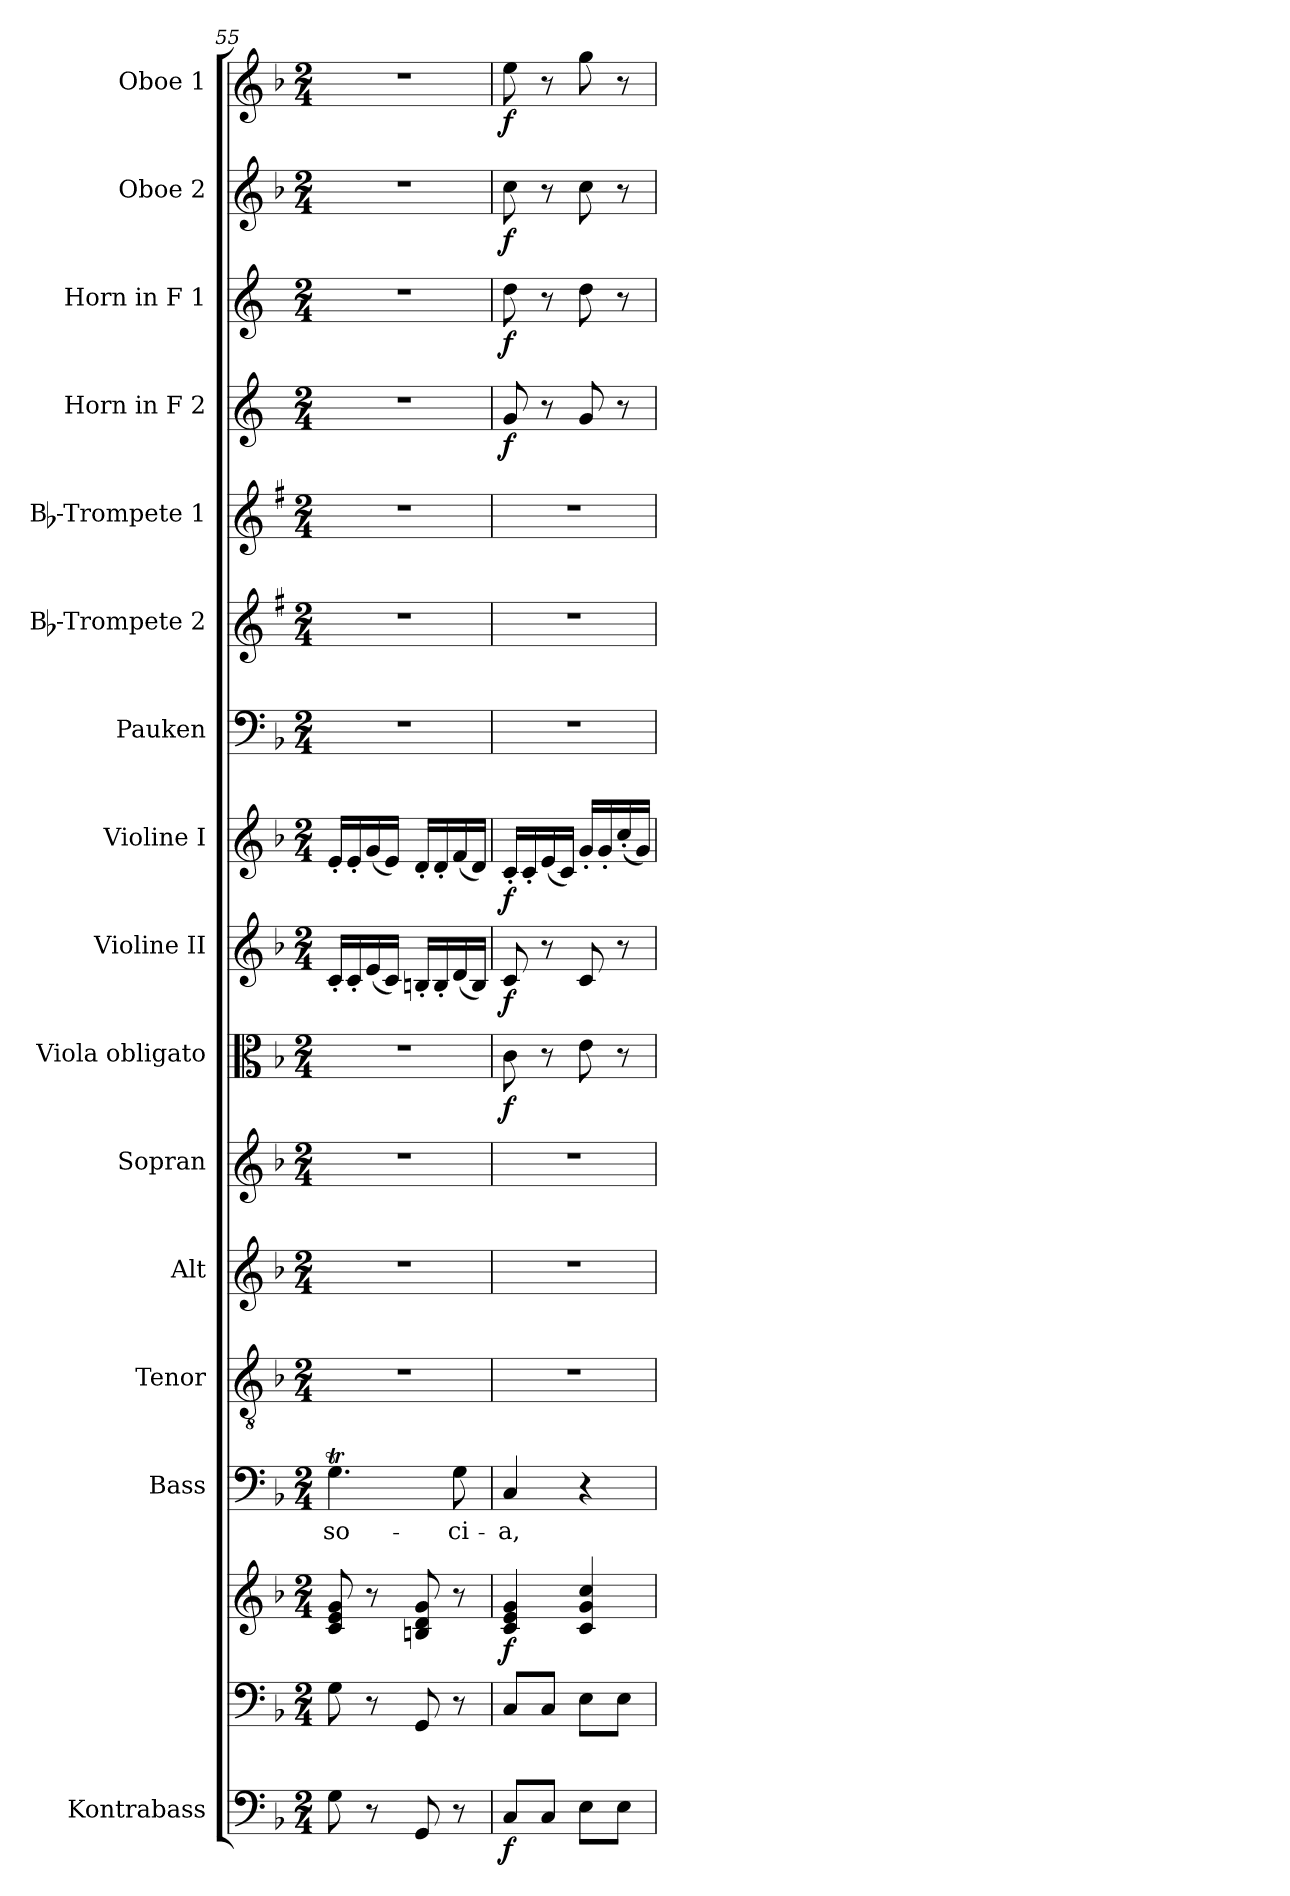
**kern	**dynam	**kern	**kern	**dynam	**kern	**text	**kern	**kern	**kern	**kern	**dynam	**kern	**dynam	**kern	**dynam	**kern	**kern	**kern	**kern	**dynam	**kern	**dynam	**kern	**dynam	**kern	**dynam
*part16	*part16	*part15	*part15	*part15	*part14	*part14	*part13	*part12	*part11	*part10	*part10	*part9	*part9	*part8	*part8	*part7	*part6	*part5	*part4	*part4	*part3	*part3	*part2	*part2	*part1	*part1
*staff17	*staff17	*staff16	*staff15	*staff15/16	*staff14	*staff14	*staff13	*staff12	*staff11	*staff10	*staff10	*staff9	*staff9	*staff8	*staff8	*staff7	*staff6	*staff5	*staff4	*staff4	*staff3	*staff3	*staff2	*staff2	*staff1	*staff1
*I"Kontrabass	*	*	*	*	*I"Bass	*	*I"Tenor	*I"Alt	*I"Sopran	*I"Viola obligato	*	*I"Violine II	*	*I"Violine I	*	*I"Pauken	*I"Bb-Trompete 2	*I"Bb-Trompete 1	*I"Horn in F 2	*	*I"Horn in F 1	*	*I"Oboe 2	*	*I"Oboe 1	*
*I'Kb.	*	*	*	*	*I'B.	*	*I'T.	*I'A.	*I'S.	*I'Vla.	*	*I'Vl. II	*	*I'Vl. I	*	*I'Pk.	*I'Bb Trp. 2	*I'Bb Trp. 1	*	*	*	*	*I'Ob. 2	*	*I'Ob. 1	*
!!LO:PB:g=z
*clefF4	*	*clefF4	*clefG2	*	*clefF4	*	*clefGv2	*clefG2	*clefG2	*clefC3	*	*clefG2	*	*clefG2	*	*clefF4	*clefG2	*clefG2	*clefG2	*	*clefG2	*	*clefG2	*	*clefG2	*
*ITrd7c12	*	*	*	*	*	*	*	*	*	*	*	*	*	*	*	*	*ITrd1c2	*ITrd1c2	*ITrd4c7	*	*ITrd4c7	*	*	*	*	*
*k[b-]	*	*k[b-]	*k[b-]	*	*k[b-]	*	*k[b-]	*k[b-]	*k[b-]	*k[b-]	*	*k[b-]	*	*k[b-]	*	*k[b-]	*k[b-]	*k[b-]	*k[b-]	*	*k[b-]	*	*k[b-]	*	*k[b-]	*
*F:	*	*F:	*F:	*	*F:	*	*F:	*F:	*F:	*F:	*	*F:	*	*F:	*	*F:	*F:	*F:	*F:	*	*F:	*	*F:	*	*F:	*
*M2/4	*	*M2/4	*M2/4	*	*M2/4	*	*M2/4	*M2/4	*M2/4	*M2/4	*	*M2/4	*	*M2/4	*	*M2/4	*M2/4	*M2/4	*M2/4	*	*M2/4	*	*M2/4	*	*M2/4	*
=55	=55	=55	=55	=55	=55	=55	=55	=55	=55	=55	=55	=55	=55	=55	=55	=55	=55	=55	=55	=55	=55	=55	=55	=55	=55	=55
!	!	!	!	!	!	!LO:LY:b	!	!	!	!	!	!	!	!	!	!	!	!	!	!	!	!	!	!	!	!
8GG\	.	8G\	8c/ 8e/ 8g/	.	4.GT\	so-	2r	2r	2r	2r	.	16c'</LL	.	16e'</LL	.	2r	2r	2r	2r	.	2r	.	2r	.	2r	.
.	.	.	.	.	.	.	.	.	.	.	.	16c'</	.	16e'</	.	.	.	.	.	.	.	.	.	.	.	.
8r	.	8r	8r	.	.	.	.	.	.	.	.	(<16e/	.	(<16g/	.	.	.	.	.	.	.	.	.	.	.	.
.	.	.	.	.	.	.	.	.	.	.	.	16c/JJ)	.	16e/JJ)	.	.	.	.	.	.	.	.	.	.	.	.
8GGG/	.	8GG/	8Bn/ 8d/ 8g/	.	.	.	.	.	.	.	.	16Bn'</LL	.	16d'</LL	.	.	.	.	.	.	.	.	.	.	.	.
.	.	.	.	.	.	.	.	.	.	.	.	16B'</	.	16d'</	.	.	.	.	.	.	.	.	.	.	.	.
!	!	!	!	!	!	!LO:LY:b	!	!	!	!	!	!	!	!	!	!	!	!	!	!	!	!	!	!	!	!
8r	.	8r	8r	.	8G\	-ci-	.	.	.	.	.	(<16d/	.	(<16f/	.	.	.	.	.	.	.	.	.	.	.	.
.	.	.	.	.	.	.	.	.	.	.	.	16B/JJ)	.	16d/JJ)	.	.	.	.	.	.	.	.	.	.	.	.
=56	=56	=56	=56	=56	=56	=56	=56	=56	=56	=56	=56	=56	=56	=56	=56	=56	=56	=56	=56	=56	=56	=56	=56	=56	=56	=56
!	!LO:DY:b	!	!	!LO:DY:b	!	!LO:LY:b	!	!	!	!	!LO:DY:b	!	!LO:DY:b	!	!LO:DY:b	!	!	!	!	!LO:DY:b	!	!LO:DY:b	!	!LO:DY:b	!	!LO:DY:b
8CC/L	f	8C/L	4c/ 4e/ 4g/	f	4C/	-a,	2r	2r	2r	8c\	f	8c/	f	16c'</LL	f	2r	2r	2r	8c/	f	8g\	f	8cc\	f	8ee\	f
.	.	.	.	.	.	.	.	.	.	.	.	.	.	16c'</	.	.	.	.	.	.	.	.	.	.	.	.
8CC/J	.	8C/J	.	.	.	.	.	.	.	8r	.	8r	.	(<16e/	.	.	.	.	8r	.	8r	.	8r	.	8r	.
.	.	.	.	.	.	.	.	.	.	.	.	.	.	16c/JJ)	.	.	.	.	.	.	.	.	.	.	.	.
8EE\L	.	8E\L	4c/ 4g/ 4cc/	.	4r	.	.	.	.	8e\	.	8c/	.	16g'</LL	.	.	.	.	8c/	.	8g\	.	8cc\	.	8gg\	.
.	.	.	.	.	.	.	.	.	.	.	.	.	.	16g'</	.	.	.	.	.	.	.	.	.	.	.	.
8EE\J	.	8E\J	.	.	.	.	.	.	.	8r	.	8r	.	(<16cc'</	.	.	.	.	8r	.	8r	.	8r	.	8r	.
.	.	.	.	.	.	.	.	.	.	.	.	.	.	16g/JJ)	.	.	.	.	.	.	.	.	.	.	.	.
=	=	=	=	=	=	=	=	=	=	=	=	=	=	=	=	=	=	=	=	=	=	=	=	=	=	=
*-	*-	*-	*-	*-	*-	*-	*-	*-	*-	*-	*-	*-	*-	*-	*-	*-	*-	*-	*-	*-	*-	*-	*-	*-	*-	*-
